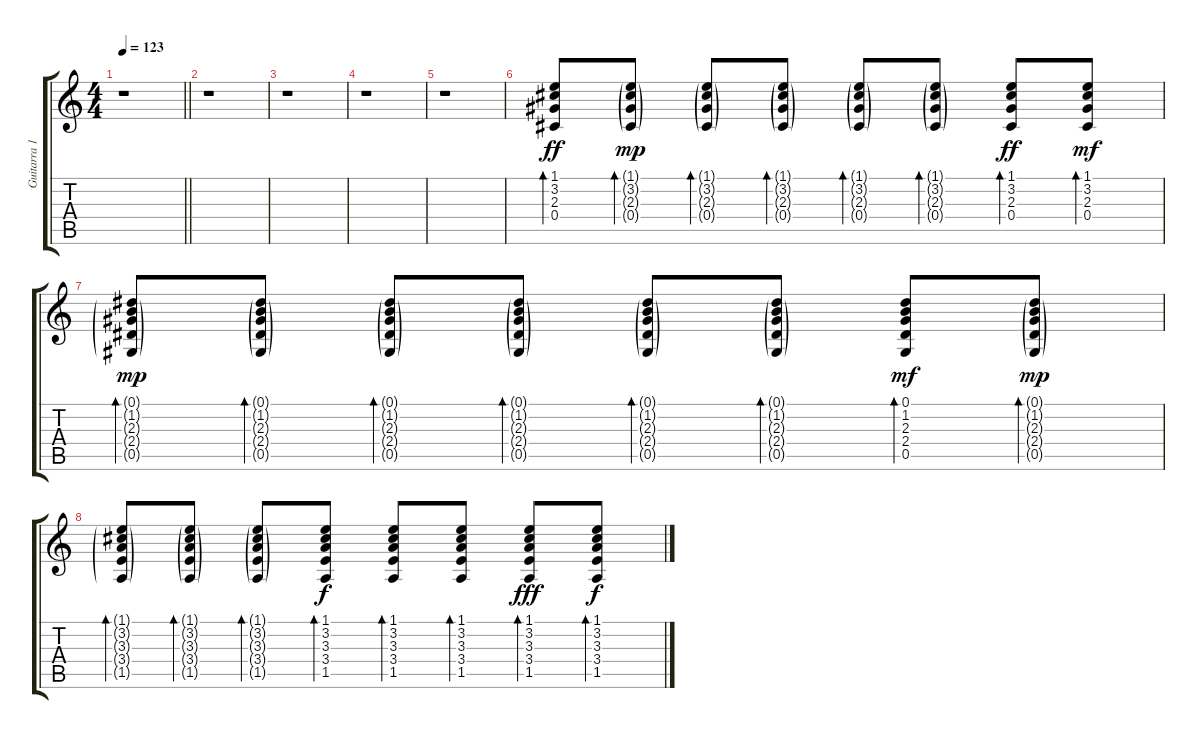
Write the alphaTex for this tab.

\track ("Guitarra 1" "Guitarra 1") {instrument electricguitarclean}
\staff {score tabs}
\tuning (Eb4 Bb3 Gb3 Db3 Ab2 Eb2) {hide}
\ts (4 4)
\tempo 123
\clef g2
\barLineRight lightlight
\ks c
r.1{dy f} |
r.1 |
r.1 |
r.1 |
r.1 |
(1.1 3.2 2.3 0.4).8{bd 60 dy ff volume 12 balance 11} (1.1{g} 3.2{g} 2.3{g} 0.4{g}).8{bd 60 dy mp} (1.1{g} 3.2{g} 2.3{g} 0.4{g}).8{bd 60} (1.1{g} 3.2{g} 2.3{g} 0.4{g}).8{bd 60} (1.1{g} 3.2{g} 2.3{g} 0.4{g}).8{bd 60} (1.1{g} 3.2{g} 2.3{g} 0.4{g}).8{bd 60} (1.1 3.2 2.3 0.4).8{bd 60 dy ff} (1.1 3.2 2.3 0.4).8{bd 60 dy mf} |
(0.1{g} 1.2{g} 2.3{g} 2.4{g} 0.5{g}).8{bd 60 dy mp} (0.1{g} 1.2{g} 2.3{g} 2.4{g} 0.5{g}).8{bd 60} (0.1{g} 1.2{g} 2.3{g} 2.4{g} 0.5{g}).8{bd 60} (0.1{g} 1.2{g} 2.3{g} 2.4{g} 0.5{g}).8{bd 60} (0.1{g} 1.2{g} 2.3{g} 2.4{g} 0.5{g}).8{bd 60} (0.1{g} 1.2{g} 2.3{g} 2.4{g} 0.5{g}).8{bd 60} (0.1 1.2 2.3 2.4 0.5).8{bd 60 dy mf} (0.1{g} 1.2{g} 2.3{g} 2.4{g} 0.5{g}).8{bd 60 dy mp} |
(1.1{g} 3.2{g} 3.3{g} 3.4{g} 1.5{g}).8{bd 60} (1.1{g} 3.2{g} 3.3{g} 3.4{g} 1.5{g}).8{bd 60} (1.1{g} 3.2{g} 3.3{g} 3.4{g} 1.5{g}).8{bd 60} (1.1 3.2 3.3 3.4 1.5).8{bd 60 dy f} (1.1 3.2 3.3 3.4 1.5).8{bd 60} (1.1 3.2 3.3 3.4 1.5).8{bd 60} (1.1 3.2 3.3 3.4 1.5).8{bd 60 dy fff} (1.1 3.2 3.3 3.4 1.5).8{bd 60 dy f}
